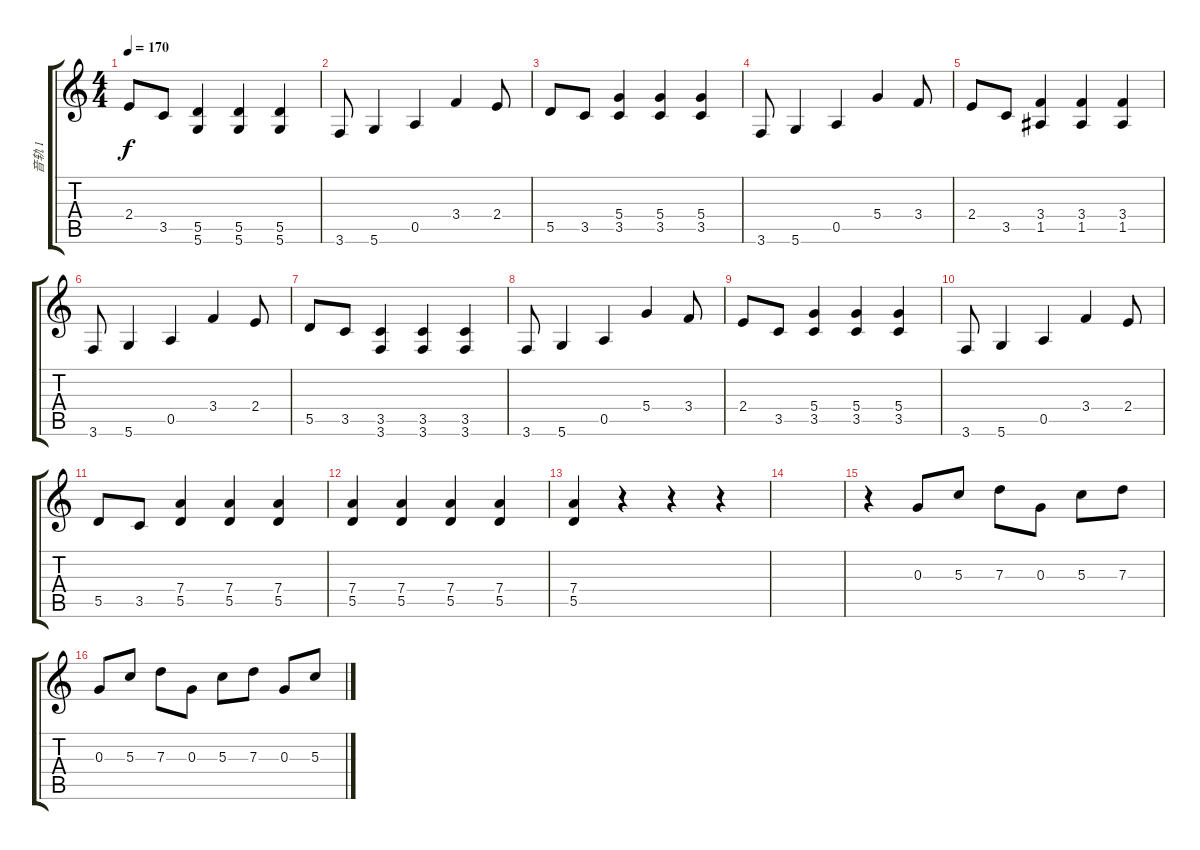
\track ("音轨 1" "音轨 1") {instrument distortionguitar}
\staff {score tabs}
\tuning (E4 B3 G3 D3 A2 D2) {hide}
\ts (4 4)
\tempo 170
\clef g2
\ks c
2.4.8{dy f} 3.5.8 (5.5 5.6).4 (5.5 5.6).4 (5.5 5.6).4 |
3.6.8 5.6.4 0.5.4 3.4.4 2.4.8 |
5.5.8 3.5.8 (5.4 3.5).4 (5.4 3.5).4 (5.4 3.5).4 |
3.6.8 5.6.4 0.5.4 5.4.4 3.4.8 |
2.4.8 3.5.8 (3.4 1.5).4 (3.4 1.5).4 (3.4 1.5).4 |
3.6.8 5.6.4 0.5.4 3.4.4 2.4.8 |
5.5.8 3.5.8 (3.5 3.6).4 (3.5 3.6).4 (3.5 3.6).4 |
3.6.8 5.6.4 0.5.4 5.4.4 3.4.8 |
2.4.8 3.5.8 (5.4 3.5).4 (5.4 3.5).4 (5.4 3.5).4 |
3.6.8 5.6.4 0.5.4 3.4.4 2.4.8 |
5.5.8 3.5.8 (7.4 5.5).4 (7.4 5.5).4 (7.4 5.5).4 |
(7.4 5.5).4 (7.4 5.5).4 (7.4 5.5).4 (7.4 5.5).4 |
(7.4 5.5).4 r.4 r.4 r.4 |
|
r.4 0.3.8 5.3.8 7.3.8 0.3.8 5.3.8 7.3.8 |
0.3.8 5.3.8 7.3.8 0.3.8 5.3.8 7.3.8 0.3.8 5.3.8
